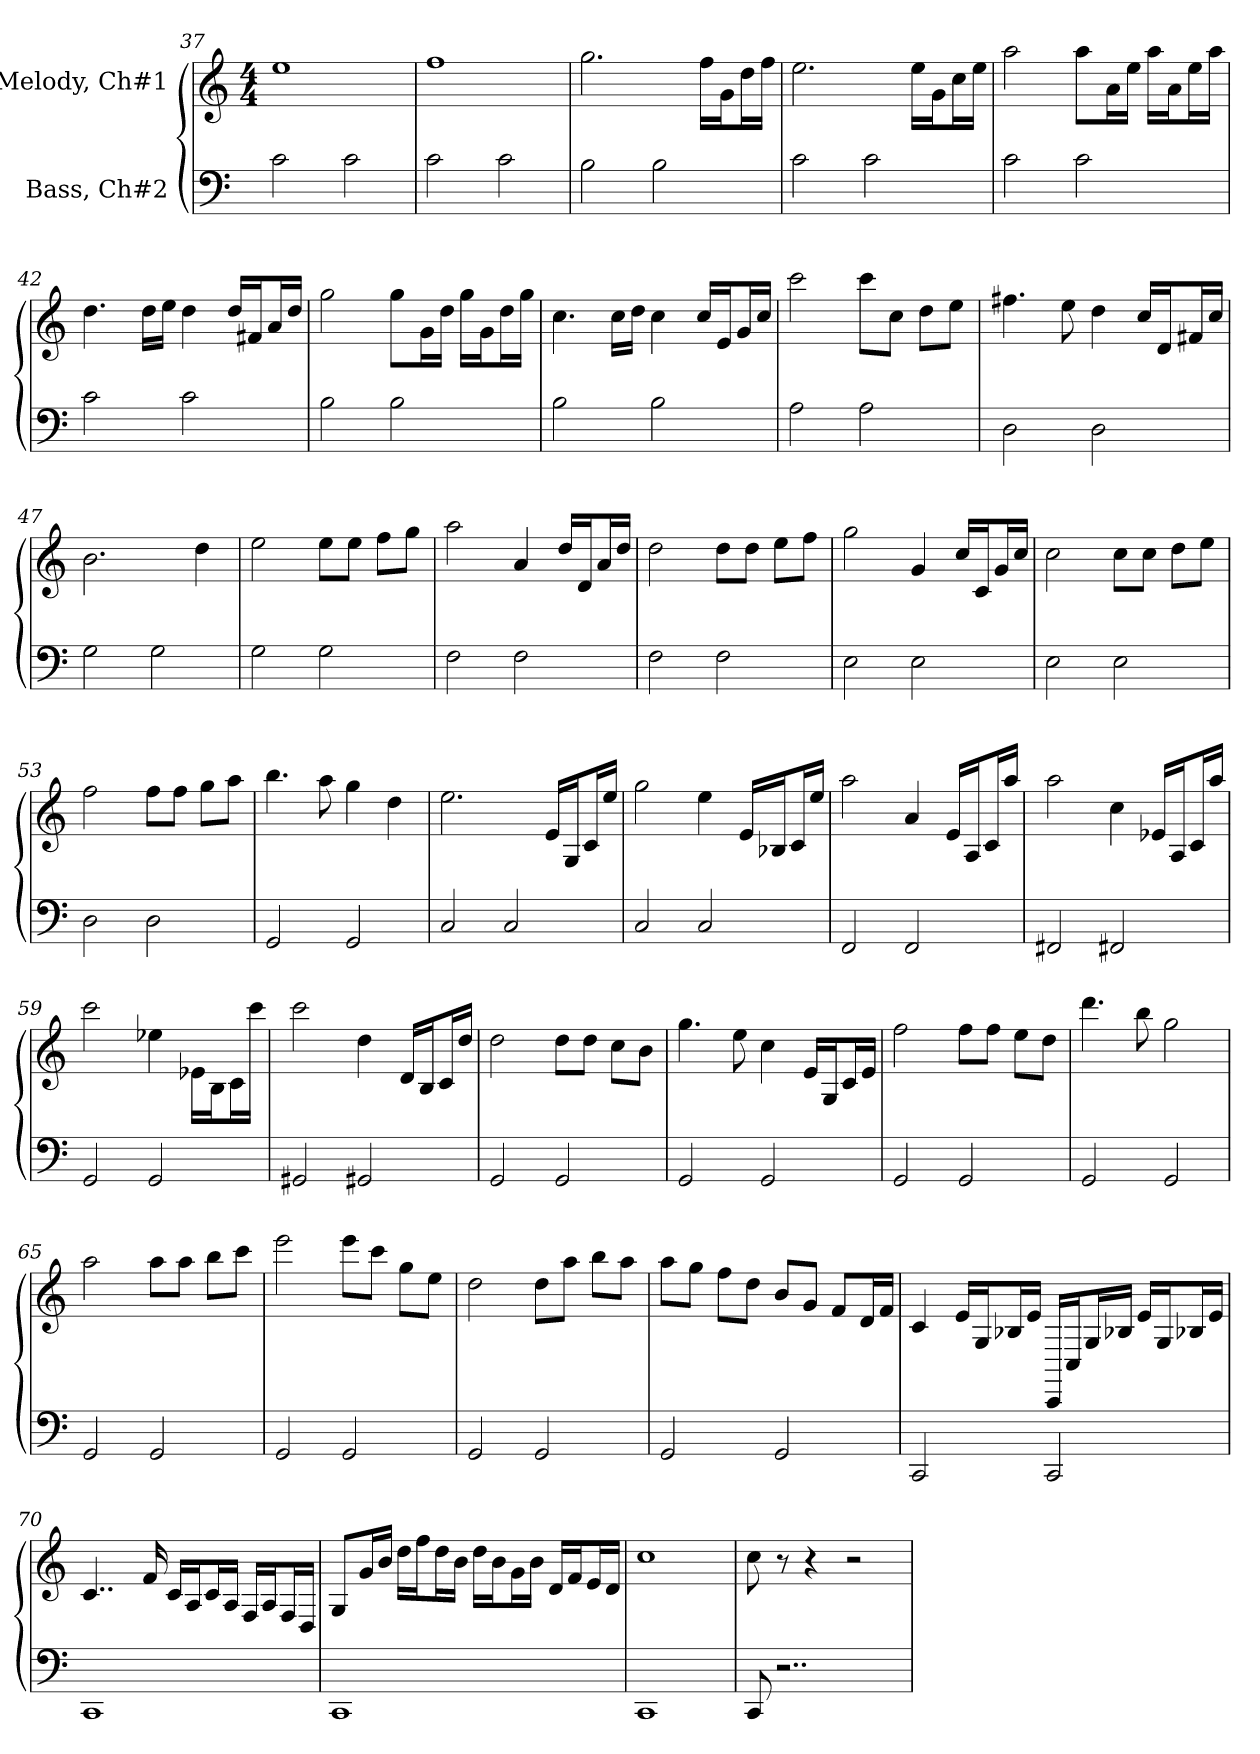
**kern	**kern
*part2	*part1
*staff2	*staff1
*I"Bass, Ch#2	*I"Melody, Ch#1
*clefF4	*
*	*M4/4
=37	=37
2c	1ee
2c	.
=38	=38
2c	1ff
2c	.
=39	=39
2B	2.gg
2B	.
.	16ffLL
.	16gJ
.	16ddL
.	16ffJJ
=40	=40
2c	2.ee
2c	.
.	16eeLL
.	16gJ
.	16ccL
.	16eeJJ
=41	=41
2c	2aa
2c	8aaL
.	16aL
.	16eeJJ
.	16aaLL
.	16aJ
.	16eeL
.	16aaJJ
=42	=42
2c	4.dd
.	16ddLL
.	16eeJJ
2c	4dd
.	16ddLL
.	16f#XJ
.	16aL
.	16ddJJ
=43	=43
2B	2gg
2B	8ggL
.	16gL
.	16ddJJ
.	16ggLL
.	16gJ
.	16ddL
.	16ggJJ
=44	=44
2B	4.cc
.	16ccLL
.	16ddJJ
2B	4cc
.	16ccLL
.	16eJ
.	16gL
.	16ccJJ
=45	=45
2A	2ccc
2A	8cccL
.	8ccJ
.	8ddL
.	8eeJ
=46	=46
2D	4.ff#X
.	8ee
2D	4dd
.	16ccLL
.	16dJ
.	16f#XL
.	16ccJJ
=47	=47
2G	2.b
2G	.
.	4dd
=48	=48
2G	2ee
2G	8eeL
.	8eeJ
.	8ffL
.	8ggJ
=49	=49
2F	2aa
2F	4a
.	16ddLL
.	16dJ
.	16aL
.	16ddJJ
=50	=50
2F	2dd
2F	8ddL
.	8ddJ
.	8eeL
.	8ffJ
=51	=51
2E	2gg
2E	4g
.	16ccLL
.	16cJ
.	16gL
.	16ccJJ
=52	=52
2E	2cc
2E	8ccL
.	8ccJ
.	8ddL
.	8eeJ
=53	=53
2D	2ff
2D	8ffL
.	8ffJ
.	8ggL
.	8aaJ
=54	=54
2GG	4.bb
.	8aa
2GG	4gg
.	4dd
=55	=55
2C	2.ee
2C	.
.	16eLL
.	16GJ
.	16cL
.	16eeJJ
=56	=56
2C	2gg
2C	4ee
.	16eLL
.	16B-XJ
.	16cL
.	16eeJJ
=57	=57
2FF	2aa
2FF	4a
.	16eLL
.	16AJ
.	16cL
.	16aaJJ
=58	=58
2FF#X	2aa
2FF#X	4cc
.	16e-XLL
.	16AJ
.	16cL
.	16aaJJ
=59	=59
2GG	2ccc
2GG	4ee-X
.	16e-XLL
.	16BJ
.	16cL
.	16cccJJ
=60	=60
2GG#X	2ccc
2GG#X	4dd
.	16dLL
.	16BJ
.	16cL
.	16ddJJ
=61	=61
2GG	2dd
2GG	8ddL
.	8ddJ
.	8ccL
.	8bJ
=62	=62
2GG	4.gg
.	8ee
2GG	4cc
.	16eLL
.	16GJ
.	16cL
.	16eJJ
=63	=63
2GG	2ff
2GG	8ffL
.	8ffJ
.	8eeL
.	8ddJ
=64	=64
2GG	4.ddd
.	8bb
2GG	2gg
=65	=65
2GG	2aa
2GG	8aaL
.	8aaJ
.	8bbL
.	8cccJ
=66	=66
2GG	2eee
2GG	8eeeL
.	8cccJ
.	8ggL
.	8eeJ
=67	=67
2GG	2dd
2GG	8ddL
.	8aaJ
.	8bbL
.	8aaJ
=68	=68
2GG	8aaL
.	8ggJ
.	8ffL
.	8ddJ
2GG	8bL
.	8gJ
.	8fL
.	16dL
.	16fJJ
=69	=69
2CC	4c
.	16eLL
.	16GJ
.	16B-XL
.	16eJJ
2CC	16CCLL
.	16CJ
.	16GL
.	16B-XJJ
.	16eLL
.	16GJ
.	16B-XL
.	16eJJ
=70	=70
1CC	4..c
.	16f
.	16cLL
.	16AJ
.	16cL
.	16AJJ
.	16FLL
.	16AJ
.	16FL
.	16DJJ
=71	=71
1CC	8GL
.	16gL
.	16bJJ
.	16ddLL
.	16ffJ
.	16ddL
.	16bJJ
.	16ddLL
.	16bJ
.	16gL
.	16bJJ
.	16dLL
.	16fJ
.	16eL
.	16dJJ
=72	=72
1CC	1cc
=73	=73
8CC	8cc
2..r	8r
.	4r
.	2r
=	=
*-	*-
